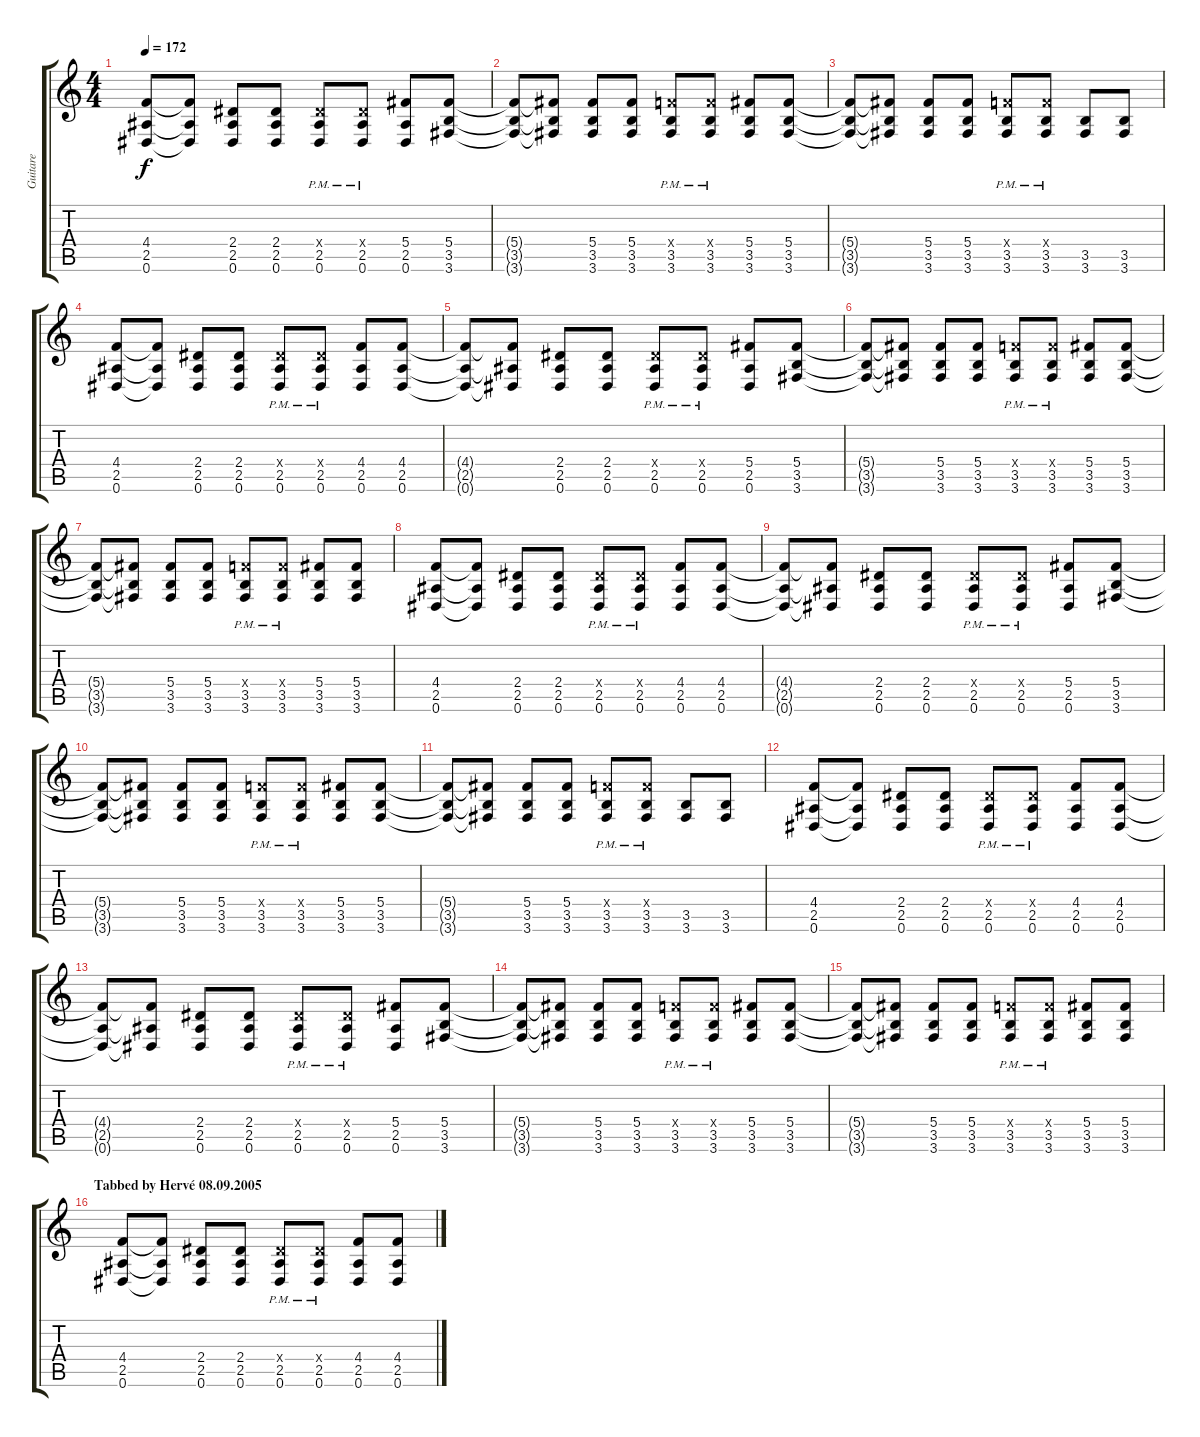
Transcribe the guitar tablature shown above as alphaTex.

\track ("Guitare" "Guitare") {instrument distortionguitar}
\staff {score tabs}
\tuning (Eb4 Bb3 Gb3 Db3 Ab2 Eb2) {hide}
\ts (4 4)
\tempo 172
\clef g2
\ks c
(4.4{t} 2.5{t} 0.6{t}).8{dy f} (4.4{t} 2.5{t} 0.6{t}).8 (2.4 2.5 0.6).8 (2.4 2.5 0.6).8 (2.4{x} 2.5{pm} 0.6{pm}).8 (2.4{x} 2.5{pm} 0.6{pm}).8 (5.4 2.5 0.6).8 (5.4 3.5 3.6).8 |
(5.4{t} 3.5{t} 3.6{t}).8 (5.4{t} 3.5{t} 3.6{t}).8 (5.4 3.5 3.6).8 (5.4 3.5 3.6).8 (4.4{x} 3.5{pm} 3.6{pm}).8 (4.4{x} 3.5{pm} 3.6{pm}).8 (5.4 3.5 3.6).8 (5.4 3.5 3.6).8 |
(5.4{t} 3.5{t} 3.6{t}).8 (5.4{t} 3.5{t} 3.6{t}).8 (5.4 3.5 3.6).8 (5.4 3.5 3.6).8 (4.4{x} 3.5{pm} 3.6{pm}).8 (4.4{x} 3.5{pm} 3.6{pm}).8 (3.5 3.6).8 (3.5 3.6).8 |
(4.4 2.5 0.6).8 (4.4{t} 2.5{t} 0.6{t}).8 (2.4 2.5 0.6).8 (2.4 2.5 0.6).8 (2.4{x} 2.5{pm} 0.6{pm}).8 (2.4{x} 2.5{pm} 0.6{pm}).8 (4.4 2.5 0.6).8 (4.4 2.5 0.6).8 |
(4.4{t} 2.5{t} 0.6{t}).8 (4.4{t} 2.5{t} 0.6{t}).8 (2.4 2.5 0.6).8 (2.4 2.5 0.6).8 (2.4{x} 2.5{pm} 0.6{pm}).8 (2.4{x} 2.5{pm} 0.6{pm}).8 (5.4 2.5 0.6).8 (5.4 3.5 3.6).8 |
(5.4{t} 3.5{t} 3.6{t}).8 (5.4{t} 3.5{t} 3.6{t}).8 (5.4 3.5 3.6).8 (5.4 3.5 3.6).8 (4.4{x} 3.5{pm} 3.6).8 (4.4{x} 3.5{pm} 3.6).8 (5.4 3.5 3.6).8 (5.4 3.5 3.6).8 |
(5.4{t} 3.5{t} 3.6{t}).8 (5.4{t} 3.5{t} 3.6{t}).8 (5.4 3.5 3.6).8 (5.4 3.5 3.6).8 (4.4{x} 3.5{pm} 3.6{pm}).8 (4.4{x} 3.5{pm} 3.6{pm}).8 (5.4 3.5 3.6).8 (5.4 3.5 3.6).8 |
(4.4 2.5 0.6).8 (4.4{t} 2.5{t} 0.6{t}).8 (2.4 2.5 0.6).8 (2.4 2.5 0.6).8 (2.4{x} 2.5{pm} 0.6{pm}).8 (2.4{x} 2.5{pm} 0.6{pm}).8 (4.4 2.5 0.6).8 (4.4 2.5 0.6).8 |
(4.4{t} 2.5{t} 0.6{t}).8 (4.4{t} 2.5{t} 0.6{t}).8 (2.4 2.5 0.6).8 (2.4 2.5 0.6).8 (2.4{x} 2.5{pm} 0.6{pm}).8 (2.4{x} 2.5{pm} 0.6{pm}).8 (5.4 2.5 0.6).8 (5.4 3.5 3.6).8 |
(5.4{t} 3.5{t} 3.6{t}).8 (5.4{t} 3.5{t} 3.6{t}).8 (5.4 3.5 3.6).8 (5.4 3.5 3.6).8 (4.4{x} 3.5{pm} 3.6{pm}).8 (4.4{x} 3.5{pm} 3.6{pm}).8 (5.4 3.5 3.6).8 (5.4 3.5 3.6).8 |
(5.4{t} 3.5{t} 3.6{t}).8 (5.4{t} 3.5{t} 3.6{t}).8 (5.4 3.5 3.6).8 (5.4 3.5 3.6).8 (4.4{x} 3.5{pm} 3.6{pm}).8 (4.4{x} 3.5{pm} 3.6{pm}).8 (3.5 3.6).8 (3.5 3.6).8 |
(4.4 2.5 0.6).8 (4.4{t} 2.5{t} 0.6{t}).8 (2.4 2.5 0.6).8 (2.4 2.5 0.6).8 (2.4{x} 2.5{pm} 0.6{pm}).8 (2.4{x} 2.5{pm} 0.6{pm}).8 (4.4 2.5 0.6).8 (4.4 2.5 0.6).8 |
(4.4{t} 2.5{t} 0.6{t}).8{volume 11} (4.4{t} 2.5{t} 0.6{t}).8 (2.4 2.5 0.6).8 (2.4 2.5 0.6).8 (2.4{x} 2.5{pm} 0.6{pm}).8 (2.4{x} 2.5{pm} 0.6{pm}).8 (5.4 2.5 0.6).8 (5.4 3.5 3.6).8 |
(5.4{t} 3.5{t} 3.6{t}).8{volume 9} (5.4{t} 3.5{t} 3.6{t}).8 (5.4 3.5 3.6).8 (5.4 3.5 3.6).8 (4.4{x} 3.5{pm} 3.6).8 (4.4{x} 3.5{pm} 3.6).8 (5.4 3.5 3.6).8 (5.4 3.5 3.6).8 |
(5.4{t} 3.5{t} 3.6{t}).8{volume 8} (5.4{t} 3.5{t} 3.6{t}).8 (5.4 3.5 3.6).8 (5.4 3.5 3.6).8 (4.4{x} 3.5{pm} 3.6{pm}).8 (4.4{x} 3.5{pm} 3.6{pm}).8 (5.4 3.5 3.6).8 (5.4 3.5 3.6).8 |
\section ("" "Tabbed by Hervé 08.09.2005")
(4.4 2.5 0.6).8{volume 7} (4.4{t} 2.5{t} 0.6{t}).8 (2.4 2.5 0.6).8 (2.4 2.5 0.6).8 (2.4{x} 2.5{pm} 0.6{pm}).8 (2.4{x} 2.5{pm} 0.6{pm}).8 (4.4 2.5 0.6).8 (4.4 2.5 0.6).8
